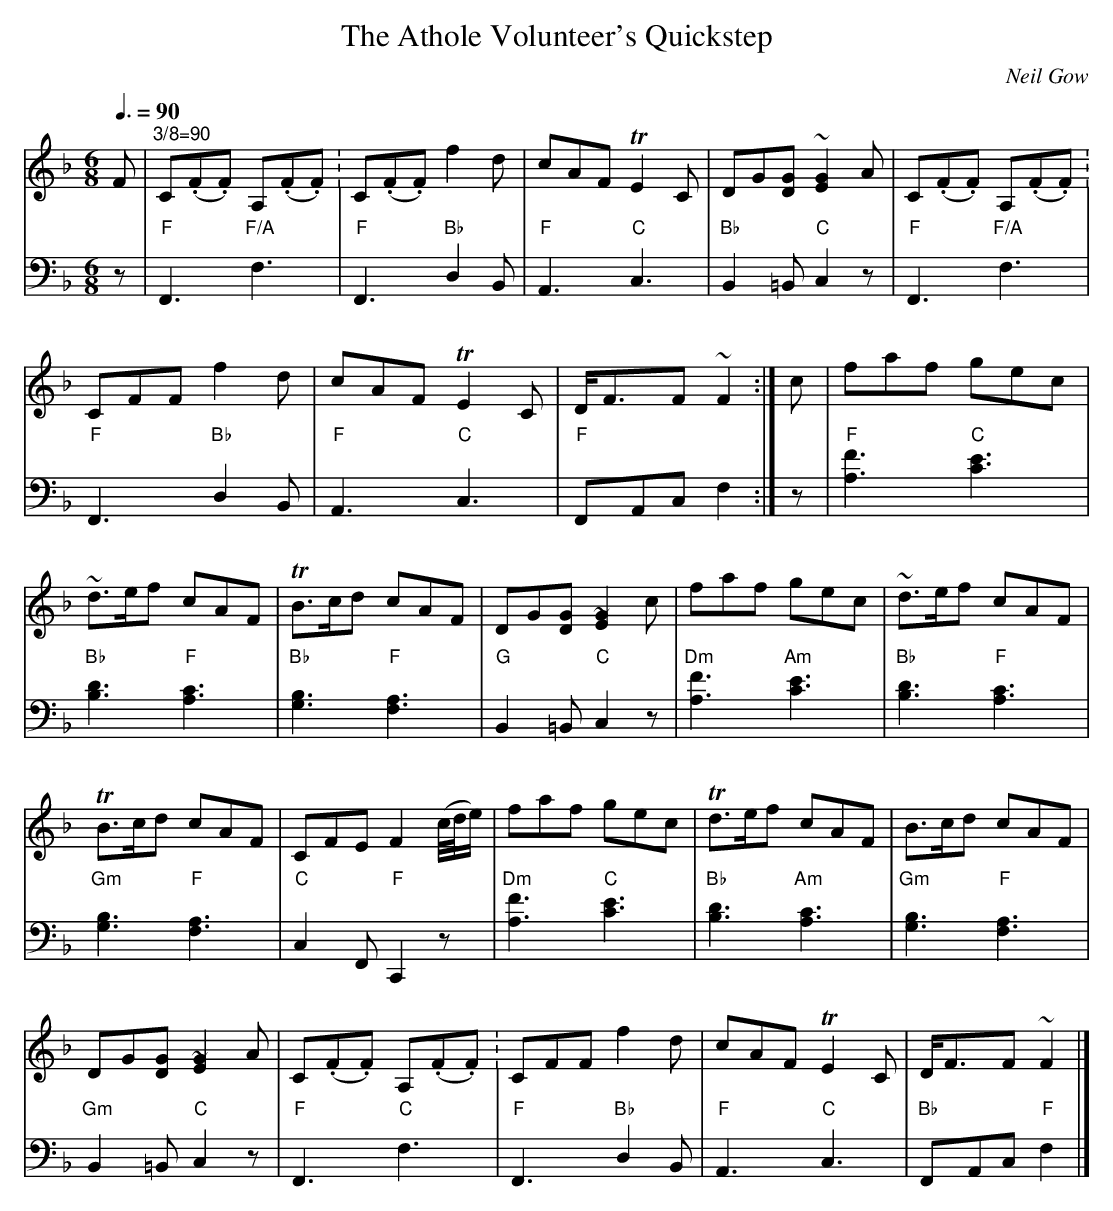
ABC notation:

X:1
T:The Athole Volunteer's Quickstep
C:Neil Gow
M:6/8
V:1 program 1 40 treble  %Violin
V:2 program 1 42 bass     %Cello
K:F
Q:3/8=90
V:1
F|"^3/8=90"C(.F.F) A,(.F.F.)|C(.F.F) f2d|cAF TE2C|DG[GD] ~[E2G2]A|C(.F.F) A,(.F.F.)|
V:2
z|"F"F,,3 "F/A"F,3|"F"F,,3 "Bb"D,2B,,|"F"A,,3 "C"C,3|"Bb"B,,2=B,, "C"C,2z|"F"F,,3 "F/A"F,3|
V:1
CFF f2d|cAF TE2C|D<FF ~F2:|c|faf gec|
V:2
"F"F,,3"Bb"D,2B,,|"F"A,,3 "C"C,3|"F"F,,A,,C, F,2:|z|"F"[F3A,3] "C"[E3C3]|
V:1
~d>ef cAF|TB>cd cAF|DG[GD] [~G2E2] c|faf gec|~d>ef cAF|
V:2
"Bb"[D3B,3] "F"[C3A,3]|"Bb"[B,3G,3] "F"[A,3F,3]|"G"B,,2=B,, "C"C,2z|"Dm"[F3A,3] "Am"[E3C3]|"Bb"[D3B,3] "F"[C3A,3]|
V:1
yTB>cd cAF|CFE F2 (c//d//e/)|faf gec|Td>ef cAF|B>cd cAF|
V:2
y"Gm"[B,3G,3] "F"[A,3F,3]|"C"C,2 F,, "F"C,,2z|"Dm"[F3A,3] "C"[E3C3]|"Bb"[D3B,3] "Am"[C3A,3]|"Gm"[B,3G,3] "F"[A,3F,3]|
V:1
DG[GD] [~G2E2] A|C(.F.F) A,(.F.F.)|CFF f2d|cAFTE2C|D<FF ~F2|]
V:2
"Gm"B,,2=B,, "C"C,2z|"F"F,,3 "C"F,3|"F"F,,3"Bb"D,2B,,|"F"A,,3 "C"C,3|"Bb"F,,A,,C, "F"F,2|]
